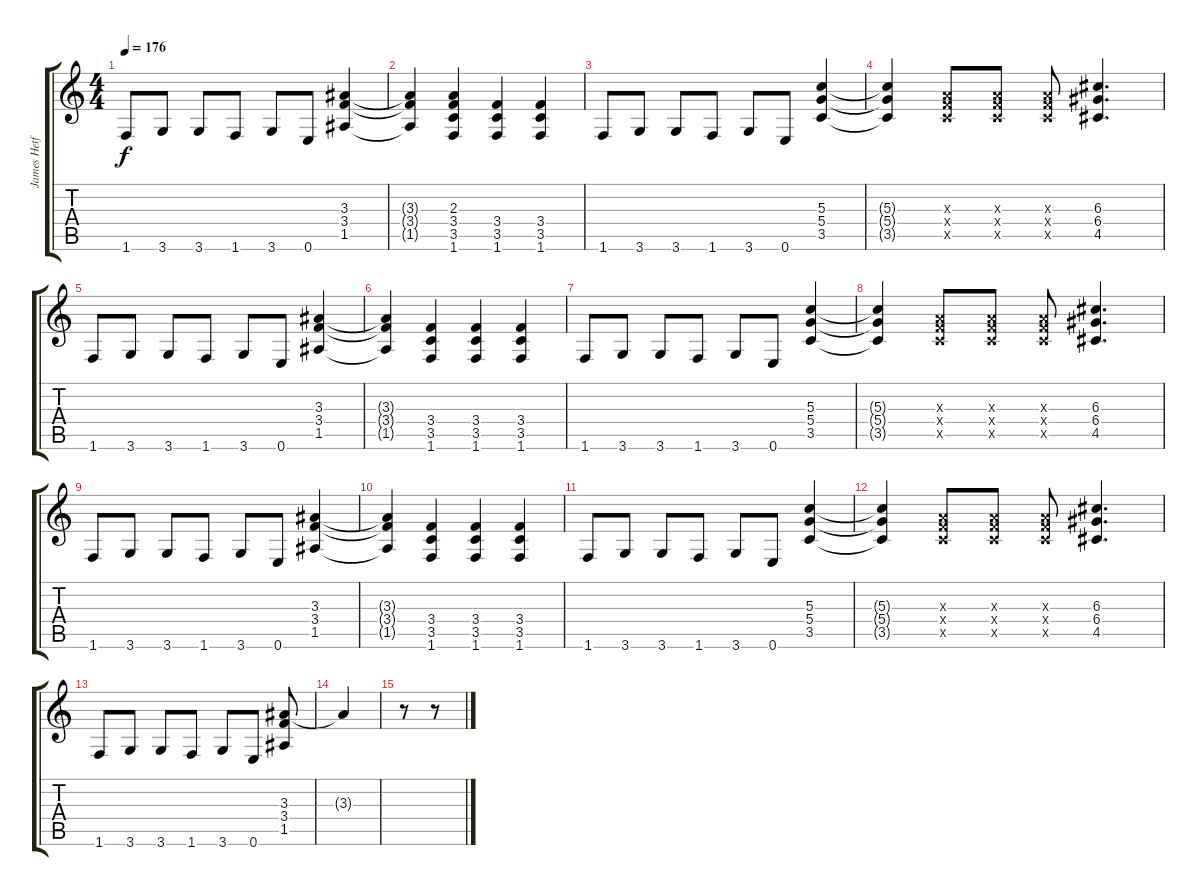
\track ("James Hetfield" "James Hetf") {instrument distortionguitar}
\staff {score tabs}
\tuning (E4 B3 G3 D3 A2 E2) {hide}
\ts (4 4)
\tempo 176
\clef g2
\ks c
1.6.8{dy f} 3.6.8 3.6.8 1.6.8 3.6.8 0.6.8 (3.3 3.4 1.5).4 |
(3.3{t} 3.4{t} 1.5{t}).4 (2.3 3.4 3.5 1.6).4 (3.4 3.5 1.6).4 (3.4 3.5 1.6).4 |
1.6.8 3.6.8 3.6.8 1.6.8 3.6.8 0.6.8 (5.3 5.4 3.5).4 |
(5.3{t} 5.4{t} 3.5{t}).4 (2.3{x} 3.4{x} 3.5{x}).8 (2.3{x} 3.4{x} 3.5{x}).8 (2.3{x} 3.4{x} 3.5{x}).8 (6.3 6.4 4.5).4{d} |
1.6.8 3.6.8 3.6.8 1.6.8 3.6.8 0.6.8 (3.3 3.4 1.5).4 |
(3.3{t} 3.4{t} 1.5{t}).4{volume 11} (3.4 3.5 1.6).4 (3.4 3.5 1.6).4 (3.4 3.5 1.6).4 |
1.6.8 3.6.8 3.6.8 1.6.8 3.6.8 0.6.8 (5.3 5.4 3.5).4 |
(5.3{t} 5.4{t} 3.5{t}).4{volume 9} (2.3{x} 3.4{x} 3.5{x}).8 (2.3{x} 3.4{x} 3.5{x}).8 (2.3{x} 3.4{x} 3.5{x}).8 (6.3 6.4 4.5).4{d} |
1.6.8 3.6.8 3.6.8 1.6.8 3.6.8 0.6.8 (3.3 3.4 1.5).4 |
(3.3{t} 3.4{t} 1.5{t}).4{volume 7} (3.4 3.5 1.6).4 (3.4 3.5 1.6).4 (3.4 3.5 1.6).4 |
1.6.8 3.6.8 3.6.8 1.6.8 3.6.8 0.6.8 (5.3 5.4 3.5).4 |
(5.3{t} 5.4{t} 3.5{t}).4{volume 5} (2.3{x} 3.4{x} 3.5{x}).8 (2.3{x} 3.4{x} 3.5{x}).8 (2.3{x} 3.4{x} 3.5{x}).8 (6.3 6.4 4.5).4{d} |
1.6.8 3.6.8 3.6.8 1.6.8 3.6.8 0.6.8 (3.3 3.4 1.5).8 |
3.3{t}.4{volume 7} |
r.8 r.8
